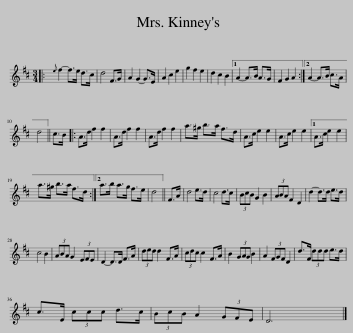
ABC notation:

X:1
L:1/8
M:3/4
I:linebreak $
K:D
V:1 treble
V:1
|:{e} f2- f>e d>c | d4 F>G | A2 G2- G>E | A2 c2 e2 | g2 f2 e2 | %5
 d2 c2 B2 |1 A2- A>B A>G | F2 G2 A2 :|2 A2- A>B c>A |$ d4 || %10
 c>B |: A>d f2 f2 | A>d f2 f2 | A>d f2 f2 | a>^g b>a f>d | %15
 A>c e2 e2 | A>c e2 e2 |1 A>c e2 e2 |$ a>^g b>a f>d :|2 a>b a>g f>e | %20
 d4 || F>A | d4 e>d | c4 d>c | (3BcB G2 B2 | %25
 (3ABA F2 D2 | d2- d>d e>d |$ c4 B2 | (3ABA G2 (3EFE | D2- D>D F>A | %30
 (3ded d2 F>A | (3cdc c2 F>A | B2 (3GAG B2 | A2 (3FGF D2 | d>F (3ddd e>d |$ %35
 c>E (3ccc d>c | (3BcB A2 (3GFE | D6 |] %38
